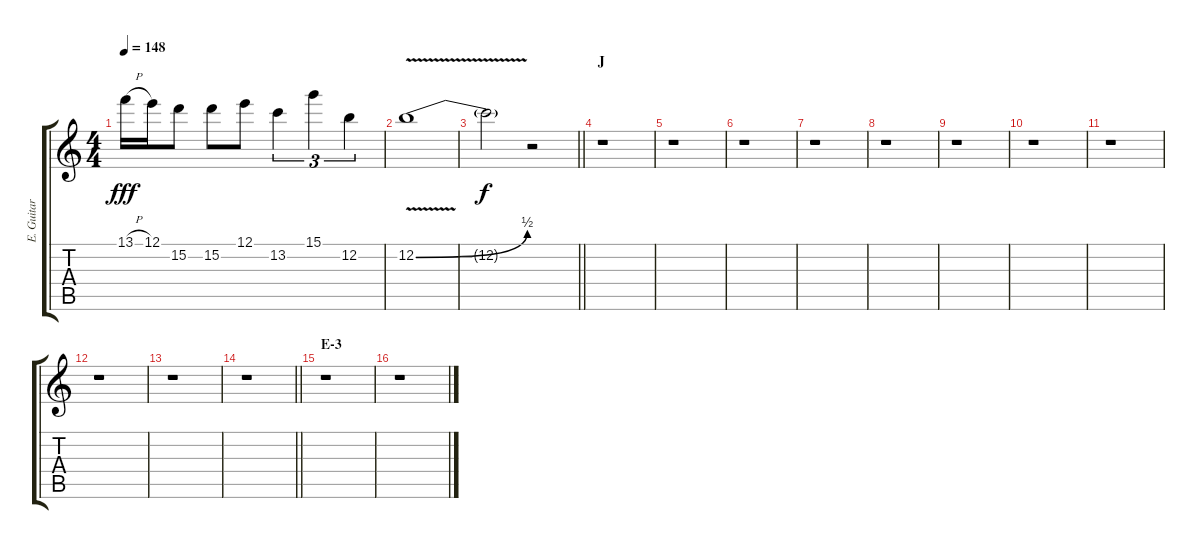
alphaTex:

\track ("E. Guitar III" "E. Guitar ") {instrument overdrivenguitar}
\staff {score tabs}
\tuning (E4 B3 G3 D3 A2 E2) {hide}
\ts (4 4)
\tempo 148
\clef g2
\ks c
13.1{h}.16{dy fff} 12.1.16 15.2.8 15.2.8 12.1.8 13.2.4{tu (3 2)} 15.1.4{tu (3 2)} 12.2.4{tu (3 2)} |
12.2{be (bend 0 0 60 2) v}.1 |
\barLineRight lightlight
12.2{t}.2{dy f} r.2 |
\section ("" "J")
r.1 |
r.1 |
r.1 |
r.1 |
r.1 |
r.1 |
r.1 |
r.1 |
r.1 |
r.1 |
\barLineRight lightlight
r.1 |
\section ("" "E-3")
r.1 |
r.1
